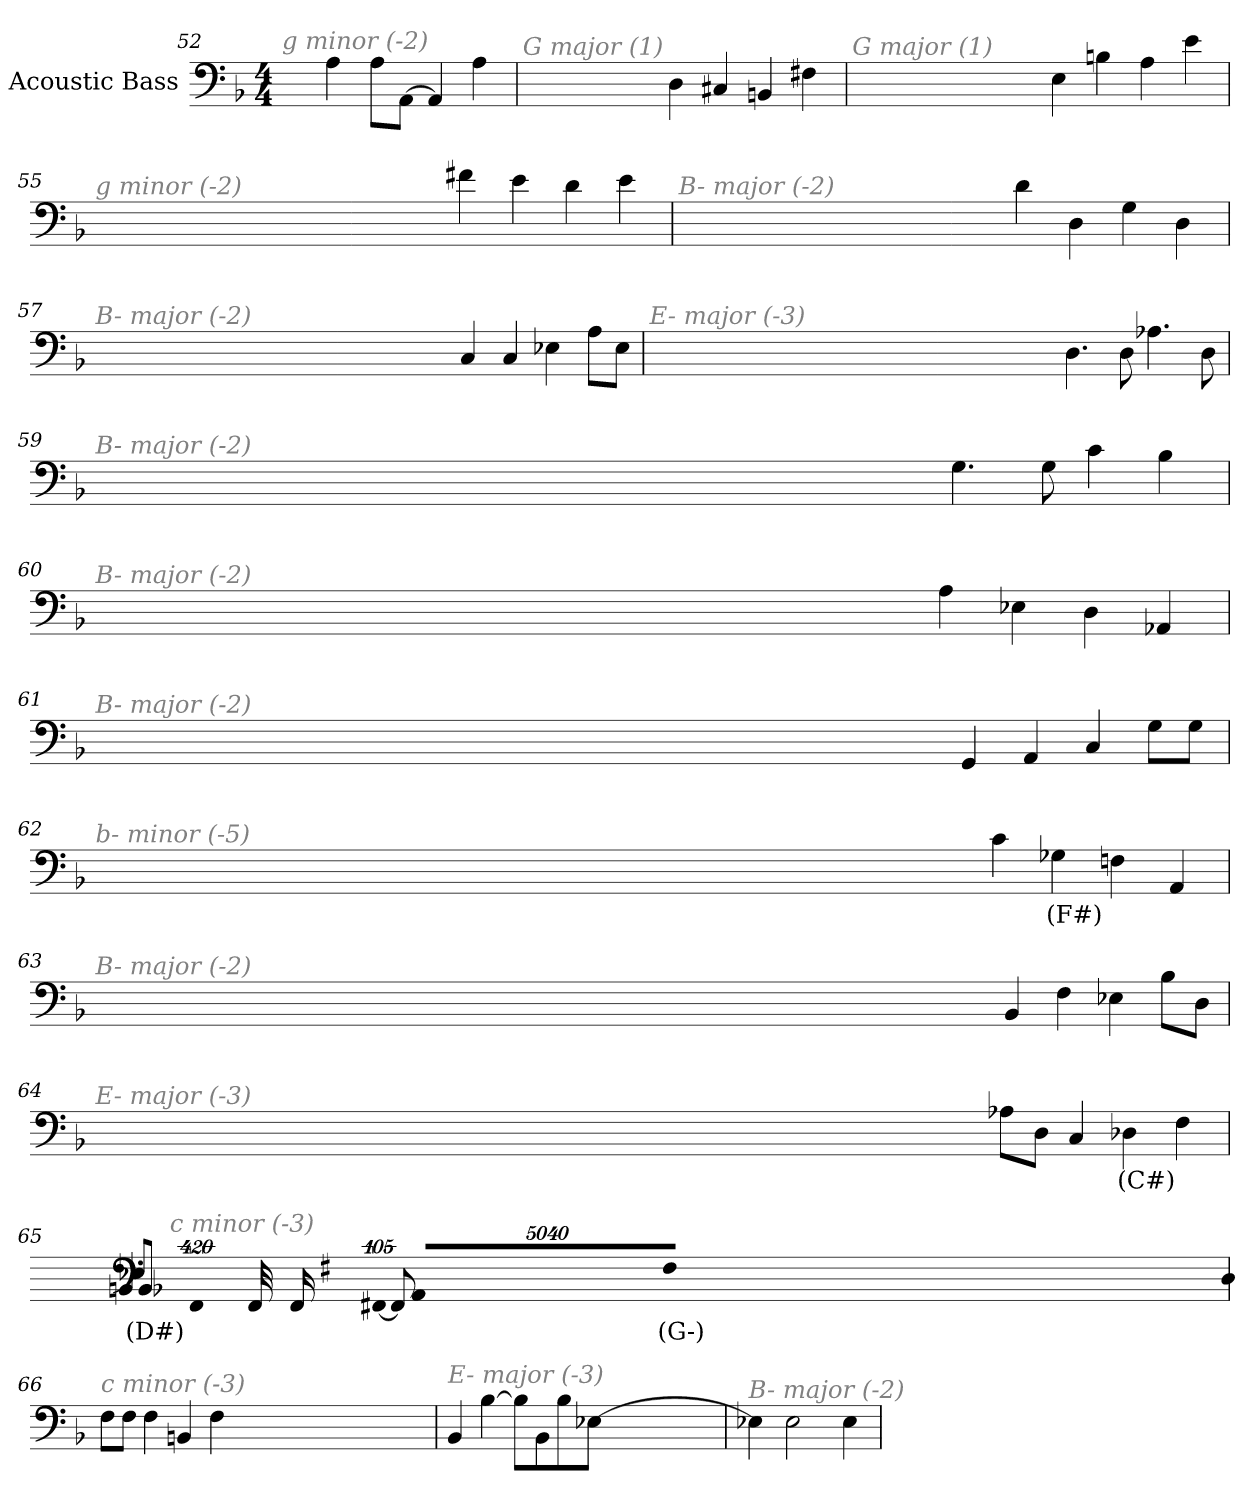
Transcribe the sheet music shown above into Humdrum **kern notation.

**kern	**text
*part1	*part1
*staff1	*staff1
*I"Acoustic Bass	*
*clefF4	*
*ITrd7c12	*
*k[b-]	*
*F:	*
*M4/4	*
=52	=52
!LO:TX:i:color=#808080:t=g minor (-2)	!
4AA	.
8AAL	.
[8AAAJ	.
4AAA]	.
4AA	.
=53	=53
!LO:TX:i:color=#808080:t=G major (1)	!
4DD	.
4CC#X	.
4BBBn	.
4FF#X	.
=54	=54
!LO:TX:i:color=#808080:t=G major (1)	!
4EE	.
4BBn	.
4AA	.
4E	.
=55	=55
!LO:TX:i:color=#808080:t=g minor (-2)	!
4F#X	.
4E	.
4D	.
4E	.
=56	=56
!LO:TX:i:color=#808080:t=B- major (-2)	!
4D	.
4DD	.
4GG	.
4DD	.
=57	=57
!LO:TX:i:color=#808080:t=B- major (-2)	!
4CC	.
4CC	.
4EE-X	.
8AAL	.
8EE-J	.
=58	=58
!LO:TX:i:color=#808080:t=E- major (-3)	!
4.DD	.
8DD	.
4.AA-X	.
8DD	.
=59	=59
!LO:TX:i:color=#808080:t=B- major (-2)	!
4.GG	.
8GG	.
4C	.
4BB-	.
=60	=60
!LO:TX:i:color=#808080:t=B- major (-2)	!
4AA	.
4EE-X	.
4DD	.
4AAA-X	.
=61	=61
!LO:TX:i:color=#808080:t=B- major (-2)	!
4GGG	.
4AAA	.
4CC	.
8GGL	.
8GGJ	.
=62	=62
!LO:TX:i:color=#808080:t=b- minor (-5)	!
4C	.
4GG-Xi	(F#)
4FFn	.
4AAA	.
=63	=63
!LO:TX:i:color=#808080:t=B- major (-2)	!
4BBB-	.
4FF	.
4EE-X	.
8BB-L	.
8DDJ	.
=64	=64
!LO:TX:i:color=#808080:t=E- major (-3)	!
8AA-XL	.
8DDJ	.
4CC	.
4DD-Xi	(C#)
4FF	.
=65	=65
!LO:N:vis=8	!
!LO:TX:i:color=#808080:t=c minor (-3)	!
40320%3347FF#XiL	(G-)
!LO:N:vis=8	!
40320%3347DD	.
!LO:N:vis=8	!
40320%3347AAAJ	.
!LO:N:vis=1024	!
[13440%13FFF#X	.
8FFF#_	.
16FFF#_	.
32FFF#_	.
!LO:N:vis=1024%31	!
13440%407FFF#]	.
4BBBn	.
8EE-XiL	(D#)
8BBBJ	.
=66	=66
!LO:TX:i:color=#808080:t=c minor (-3)	!
8FFL	.
8FFJ	.
4FF	.
4BBBn	.
4FF	.
=67	=67
!LO:TX:i:color=#808080:t=E- major (-3)	!
4BBB-	.
[4BB-	.
8BB-L]	.
8BBB-	.
8BB-	.
[8EE-XJ	.
=68	=68
!LO:TX:i:color=#808080:t=B- major (-2)	!
4EE-X]	.
2EE-	.
[4EE-	.
=	=
*-	*-
